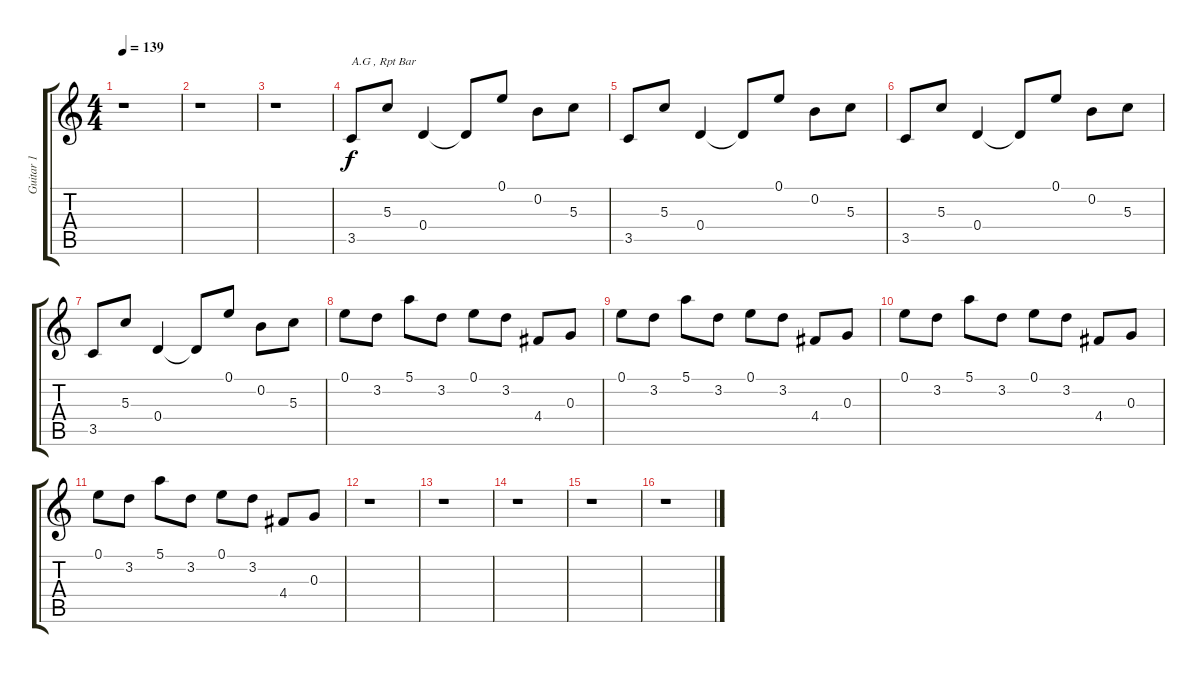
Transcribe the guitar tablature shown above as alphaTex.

\track ("Guitar 1" "Guitar 1") {instrument distortionguitar}
\staff {score tabs}
\tuning (E4 B3 G3 D3 A2 E2) {hide}
\ts (4 4)
\tempo 139
\clef g2
\ks c
r.1{dy f} |
r.1 |
r.1 |
3.5.8{txt "A.G , Rpt Bar" volume 12 instrument acousticguitarsteel} 5.3.8 0.4.4 0.4{t}.8 0.1.8 0.2.8 5.3.8 |
3.5.8 5.3.8 0.4.4 0.4{t}.8 0.1.8 0.2.8 5.3.8 |
3.5.8 5.3.8 0.4.4 0.4{t}.8 0.1.8 0.2.8 5.3.8 |
3.5.8 5.3.8 0.4.4 0.4{t}.8 0.1.8 0.2.8 5.3.8 |
0.1.8 3.2.8 5.1.8 3.2.8 0.1.8 3.2.8 4.4.8 0.3.8 |
0.1.8 3.2.8 5.1.8 3.2.8 0.1.8 3.2.8 4.4.8 0.3.8 |
0.1.8 3.2.8 5.1.8 3.2.8 0.1.8 3.2.8 4.4.8 0.3.8 |
0.1.8 3.2.8 5.1.8 3.2.8 0.1.8 3.2.8 4.4.8 0.3.8 |
r.1{volume 13 instrument distortionguitar} |
r.1 |
r.1 |
r.1 |
r.1
